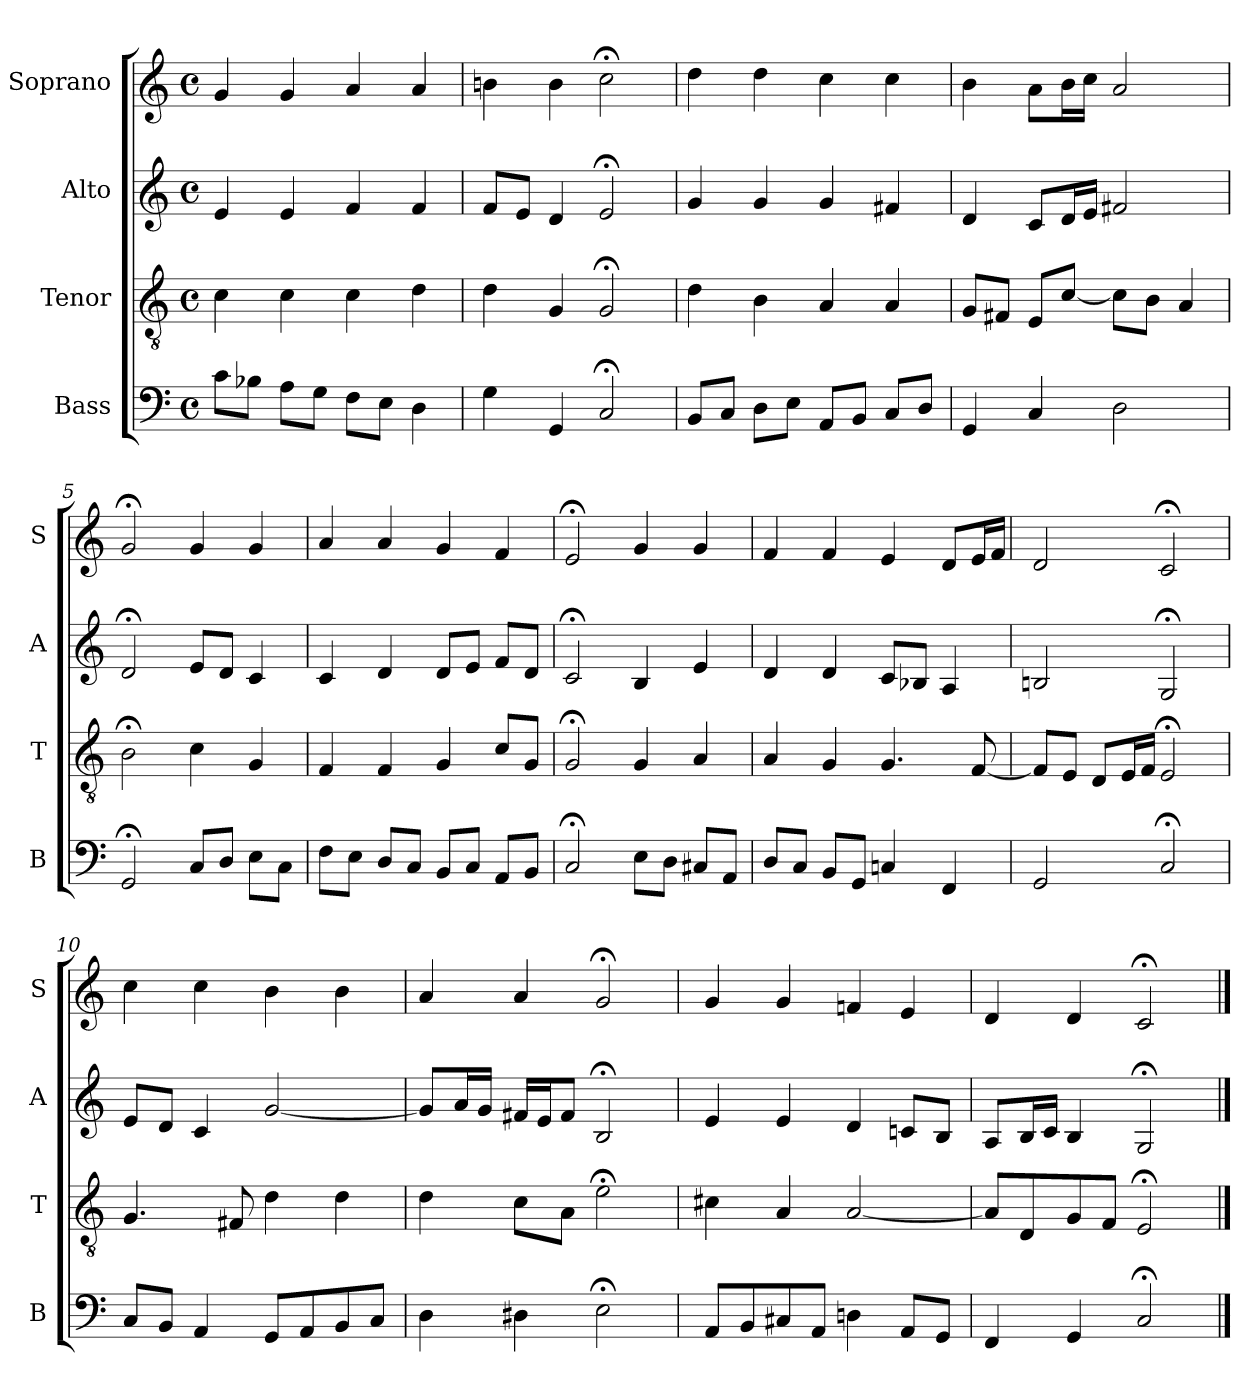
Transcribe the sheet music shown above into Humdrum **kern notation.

**kern	**kern	**kern	**kern
*part4	*part3	*part2	*part1
*staff4	*staff3	*staff2	*staff1
*I"Bass	*I"Tenor	*I"Alto	*I"Soprano
*I'B	*I'T	*I'A	*I'S
*clefF4	*clefGv2	*clefG2	*clefG2
*k[]	*k[]	*k[]	*k[]
*C:	*C:	*C:	*C:
*M4/4	*M4/4	*M4/4	*M4/4
*met(c)	*met(c)	*met(c)	*met(c)
*MM100	*MM100	*MM100	*MM100
=1	=1	=1	=1
8cL	4c	4e	4g
8B-XJ	.	.	.
8AL	4c	4e	4g
8GJ	.	.	.
8FL	4c	4f	4a
8EJ	.	.	.
4D	4d	4f	4a
=2	=2	=2	=2
4G	4d	8fL	4bn
.	.	8eJ	.
4GG	4G	4d	4b
2C;<	2G;<	2e;<i	2cc;<i
=3	=3	=3	=3
8BBL	4d	4gi	4ddi
8CJ	.	.	.
8DL	4B	4g	4dd
8EJ	.	.	.
8AAL	4A	4g	4cc
8BBJ	.	.	.
8CL	4A	4f#X	4cc
8DJ	.	.	.
=4	=4	=4	=4
4GG	8GL	4d	4b
.	8F#XJ	.	.
4C	8EL	8cL	8aL
.	[8cJ	16dL	16bL
.	.	16eJJ	16ccJJ
2D	8cL]	2f#X	2a
.	8BJ	.	.
.	4A	.	.
=5	=5	=5	=5
2GG;<	2B;<	2d;<	2g;<
8CL	4c	8eL	4g
8DJ	.	8dJ	.
8EL	4G	4c	4g
8CJ	.	.	.
=6	=6	=6	=6
8FL	4F	4c	4a
8EJ	.	.	.
8DL	4F	4d	4a
8CJ	.	.	.
8BBL	4G	8dL	4g
8CJ	.	8eJ	.
8AAL	8cL	8fL	4f
8BBJ	8GJ	8dJ	.
=7	=7	=7	=7
2C;<	2G;<i	2c;<	2e;<
8EL	4Gi	4Bi	4g
8DJ	.	.	.
8C#XL	4Ai	4ei	4g
8AAJ	.	.	.
=8	=8	=8	=8
8DL	4A	4d	4f
8CJ	.	.	.
8BBL	4G	4d	4f
8GGJ	.	.	.
4Cn	4.G	8cL	4e
.	.	8B-XJ	.
4FF	.	4A	8dL
.	[8F	.	16eL
.	.	.	16fJJ
=9	=9	=9	=9
2GG	8FL]	2Bn	2d
.	8EJ	.	.
.	8DL	.	.
.	16EL	.	.
.	16FJJ	.	.
2C;<	2E;<	2G;<	2c;<
=10	=10	=10	=10
8CL	4.G	8eL	4cc
8BBJ	.	8dJ	.
4AA	.	4c	4cc
.	8F#X	.	.
8GGL	4d	[2g	4b
8AA	.	.	.
8BB	4d	.	4b
8CJ	.	.	.
=11	=11	=11	=11
4D	4d	8gL]	4a
.	.	16aL	.
.	.	16gJJ	.
4D#X	8cL	16f#XLL	4a
.	.	16eJ	.
.	8AJ	8f#J	.
2E;<	2e;<	2B;<	2g;<
=12	=12	=12	=12
8AAL	4c#X	4e	4g
8BB	.	.	.
8C#X	4A	4e	4g
8AAJ	.	.	.
4Dn	[2A	4d	4fn
8AAL	.	8cnL	4e
8GGJ	.	8BJ	.
=13	=13	=13	=13
4FF	8AL]	8AL	4d
.	8D	16BL	.
.	.	16cJJ	.
4GG	8G	4B	4d
.	8FJ	.	.
2C;<	2E;<	2G;<	2c;<
==	==	==	==
*-	*-	*-	*-
